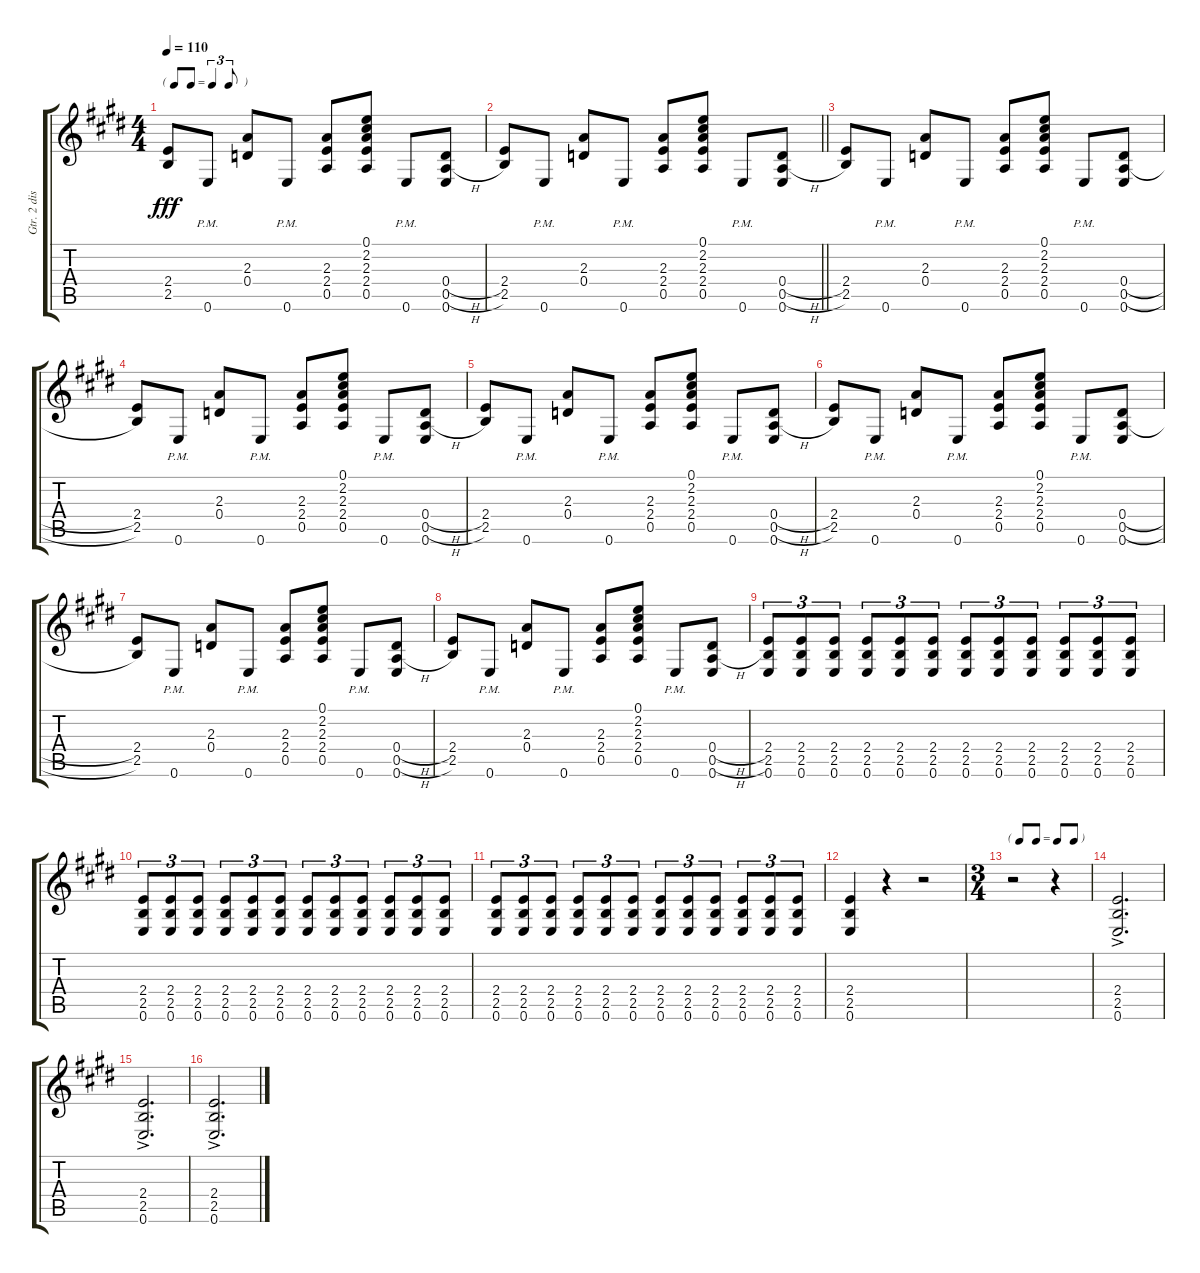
\track ("Gtr. 2 dist left" "Gtr. 2 dis") {instrument overdrivenguitar}
\staff {score tabs}
\tuning (E4 B3 G3 D3 A2 E2) {hide}
\ts (4 4)
\tf triplet8th
\tempo 110
\clef g2
\ks e
(2.4 2.5).8{dy fff} 0.6{pm}.8 (2.3 0.4).8 0.6{pm}.8 (2.3 2.4 0.5).8 (0.1 2.2 2.3 2.4 0.5).8 0.6{pm}.8 (0.4{h} 0.5{h} 0.6).8 |
\barLineRight lightlight
\ks c#minor
(2.4 2.5).8 0.6{pm}.8 (2.3 0.4).8 0.6{pm}.8 (2.3 2.4 0.5).8 (0.1 2.2 2.3 2.4 0.5).8 0.6{pm}.8 (0.4{h} 0.5{h} 0.6).8 |
\ks e
(2.4 2.5).8 0.6{pm}.8 (2.3 0.4).8 0.6{pm}.8 (2.3 2.4 0.5).8 (0.1 2.2 2.3 2.4 0.5).8 0.6{pm}.8 (0.4{h} 0.5{h} 0.6).8 |
\ks c#minor
(2.4 2.5).8 0.6{pm}.8 (2.3 0.4).8 0.6{pm}.8 (2.3 2.4 0.5).8 (0.1 2.2 2.3 2.4 0.5).8 0.6{pm}.8 (0.4{h} 0.5{h} 0.6).8 |
\ks e
(2.4 2.5).8 0.6{pm}.8 (2.3 0.4).8 0.6{pm}.8 (2.3 2.4 0.5).8 (0.1 2.2 2.3 2.4 0.5).8 0.6{pm}.8 (0.4{h} 0.5{h} 0.6).8 |
\ks c#minor
(2.4 2.5).8 0.6{pm}.8 (2.3 0.4).8 0.6{pm}.8 (2.3 2.4 0.5).8 (0.1 2.2 2.3 2.4 0.5).8 0.6{pm}.8 (0.4{h} 0.5{h} 0.6).8 |
\ks e
(2.4 2.5).8 0.6{pm}.8 (2.3 0.4).8 0.6{pm}.8 (2.3 2.4 0.5).8 (0.1 2.2 2.3 2.4 0.5).8 0.6{pm}.8 (0.4{h} 0.5{h} 0.6).8 |
\ks c#minor
(2.4 2.5).8 0.6{pm}.8 (2.3 0.4).8 0.6{pm}.8 (2.3 2.4 0.5).8 (0.1 2.2 2.3 2.4 0.5).8 0.6{pm}.8 (0.4{h} 0.5{h} 0.6).8 |
\ks e
(2.4 2.5 0.6).8{tu (3 2)} (2.4 2.5 0.6).8{tu (3 2)} (2.4 2.5 0.6).8{tu (3 2)} (2.4 2.5 0.6).8{tu (3 2)} (2.4 2.5 0.6).8{tu (3 2)} (2.4 2.5 0.6).8{tu (3 2)} (2.4 2.5 0.6).8{tu (3 2)} (2.4 2.5 0.6).8{tu (3 2)} (2.4 2.5 0.6).8{tu (3 2)} (2.4 2.5 0.6).8{tu (3 2)} (2.4 2.5 0.6).8{tu (3 2)} (2.4 2.5 0.6).8{tu (3 2)} |
\ks c#minor
(2.4 2.5 0.6).8{tu (3 2)} (2.4 2.5 0.6).8{tu (3 2)} (2.4 2.5 0.6).8{tu (3 2)} (2.4 2.5 0.6).8{tu (3 2)} (2.4 2.5 0.6).8{tu (3 2)} (2.4 2.5 0.6).8{tu (3 2)} (2.4 2.5 0.6).8{tu (3 2)} (2.4 2.5 0.6).8{tu (3 2)} (2.4 2.5 0.6).8{tu (3 2)} (2.4 2.5 0.6).8{tu (3 2)} (2.4 2.5 0.6).8{tu (3 2)} (2.4 2.5 0.6).8{tu (3 2)} |
(2.4 2.5 0.6).8{tu (3 2)} (2.4 2.5 0.6).8{tu (3 2)} (2.4 2.5 0.6).8{tu (3 2)} (2.4 2.5 0.6).8{tu (3 2)} (2.4 2.5 0.6).8{tu (3 2)} (2.4 2.5 0.6).8{tu (3 2)} (2.4 2.5 0.6).8{tu (3 2)} (2.4 2.5 0.6).8{tu (3 2)} (2.4 2.5 0.6).8{tu (3 2)} (2.4 2.5 0.6).8{tu (3 2)} (2.4 2.5 0.6).8{tu (3 2)} (2.4 2.5 0.6).8{tu (3 2)} |
\ks e
(2.4 2.5 0.6).4 r.4 r.2 |
\ts (3 4)
\tf none
\ks c#minor
r.2 r.4 |
(2.4{ac} 2.5{ac} 0.6{ac}).2{d} |
(2.4{ac} 2.5{ac} 0.6{ac}).2{d} |
\ks e
(2.4{ac} 2.5{ac} 0.6{ac}).2{d}
